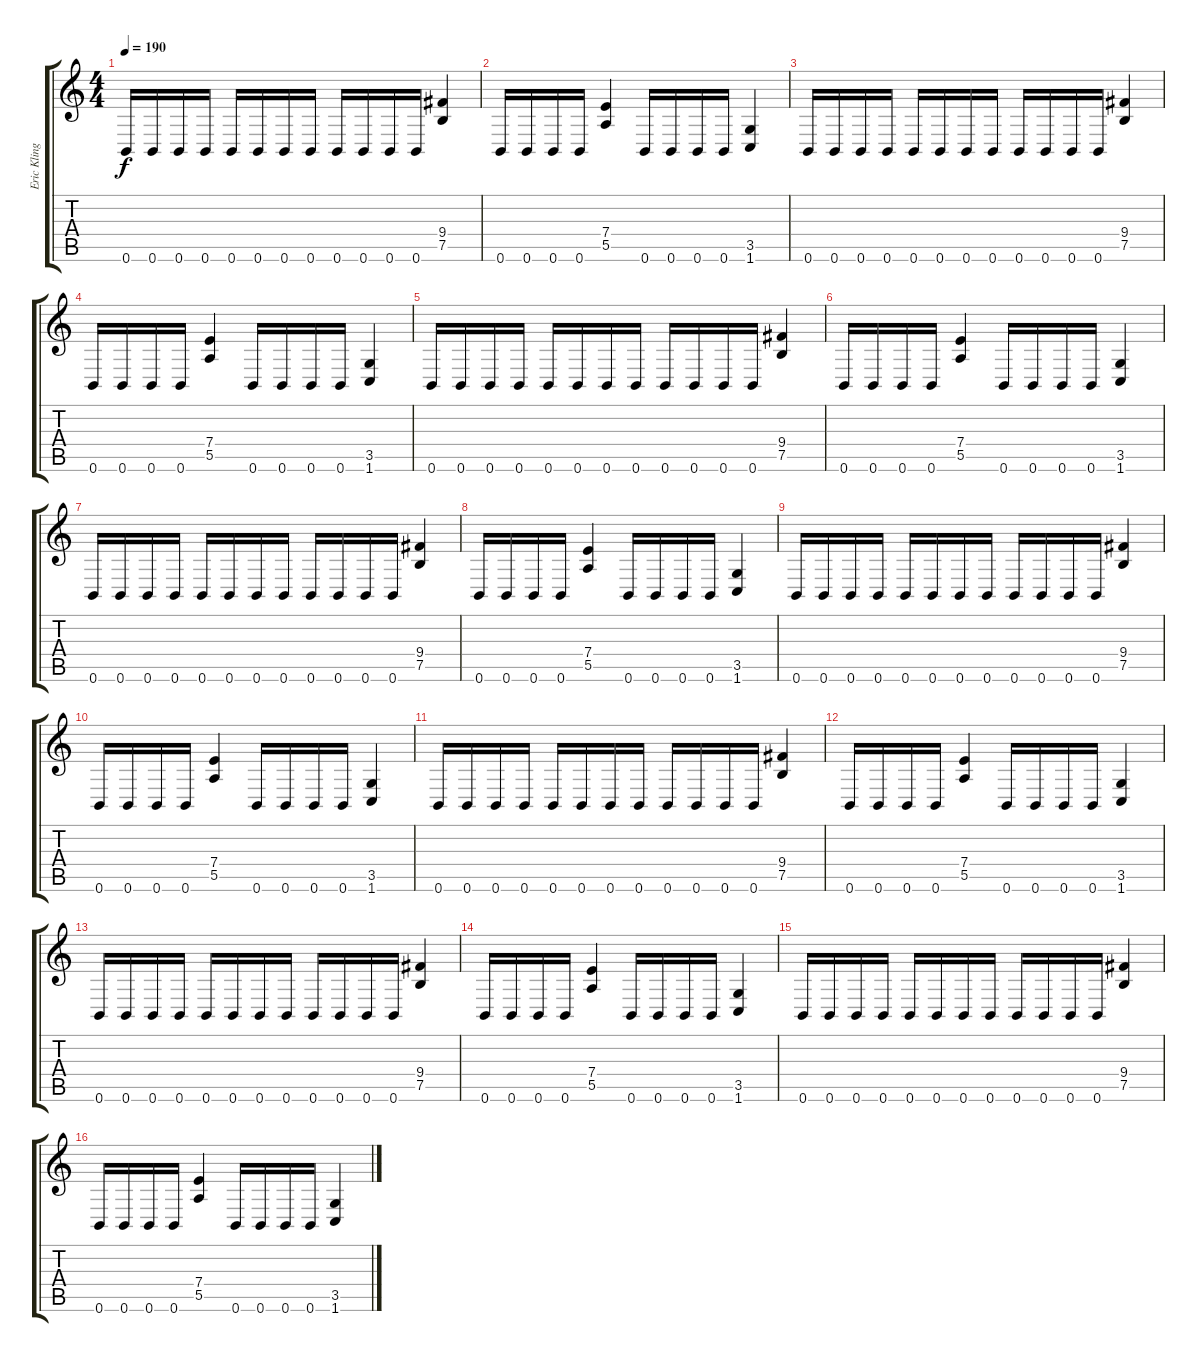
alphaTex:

\track ("Eric Klinger (rythm guitar)" "Eric Kling") {instrument distortionguitar}
\staff {score tabs}
\tuning (B3 Gb3 D3 A2 E2 B1) {hide}
\ts (4 4)
\tempo 190
\clef g2
\ks c
0.6.16{dy f} 0.6.16 0.6.16 0.6.16 0.6.16 0.6.16 0.6.16 0.6.16 0.6.16 0.6.16 0.6.16 0.6.16 (9.4 7.5).4 |
0.6.16 0.6.16 0.6.16 0.6.16 (7.4 5.5).4 0.6.16 0.6.16 0.6.16 0.6.16 (3.5 1.6).4 |
0.6.16 0.6.16 0.6.16 0.6.16 0.6.16 0.6.16 0.6.16 0.6.16 0.6.16 0.6.16 0.6.16 0.6.16 (9.4 7.5).4 |
0.6.16 0.6.16 0.6.16 0.6.16 (7.4 5.5).4 0.6.16 0.6.16 0.6.16 0.6.16 (3.5 1.6).4 |
0.6.16 0.6.16 0.6.16 0.6.16 0.6.16 0.6.16 0.6.16 0.6.16 0.6.16 0.6.16 0.6.16 0.6.16 (9.4 7.5).4 |
0.6.16 0.6.16 0.6.16 0.6.16 (7.4 5.5).4 0.6.16 0.6.16 0.6.16 0.6.16 (3.5 1.6).4 |
0.6.16 0.6.16 0.6.16 0.6.16 0.6.16 0.6.16 0.6.16 0.6.16 0.6.16 0.6.16 0.6.16 0.6.16 (9.4 7.5).4 |
0.6.16 0.6.16 0.6.16 0.6.16 (7.4 5.5).4 0.6.16 0.6.16 0.6.16 0.6.16 (3.5 1.6).4 |
0.6.16 0.6.16 0.6.16 0.6.16 0.6.16 0.6.16 0.6.16 0.6.16 0.6.16 0.6.16 0.6.16 0.6.16 (9.4 7.5).4 |
0.6.16 0.6.16 0.6.16 0.6.16 (7.4 5.5).4 0.6.16 0.6.16 0.6.16 0.6.16 (3.5 1.6).4 |
0.6.16 0.6.16 0.6.16 0.6.16 0.6.16 0.6.16 0.6.16 0.6.16 0.6.16 0.6.16 0.6.16 0.6.16 (9.4 7.5).4 |
0.6.16 0.6.16 0.6.16 0.6.16 (7.4 5.5).4 0.6.16 0.6.16 0.6.16 0.6.16 (3.5 1.6).4 |
0.6.16 0.6.16 0.6.16 0.6.16 0.6.16 0.6.16 0.6.16 0.6.16 0.6.16 0.6.16 0.6.16 0.6.16 (9.4 7.5).4 |
0.6.16 0.6.16 0.6.16 0.6.16 (7.4 5.5).4 0.6.16 0.6.16 0.6.16 0.6.16 (3.5 1.6).4 |
0.6.16 0.6.16 0.6.16 0.6.16 0.6.16 0.6.16 0.6.16 0.6.16 0.6.16 0.6.16 0.6.16 0.6.16 (9.4 7.5).4 |
0.6.16 0.6.16 0.6.16 0.6.16 (7.4 5.5).4 0.6.16 0.6.16 0.6.16 0.6.16 (3.5 1.6).4
